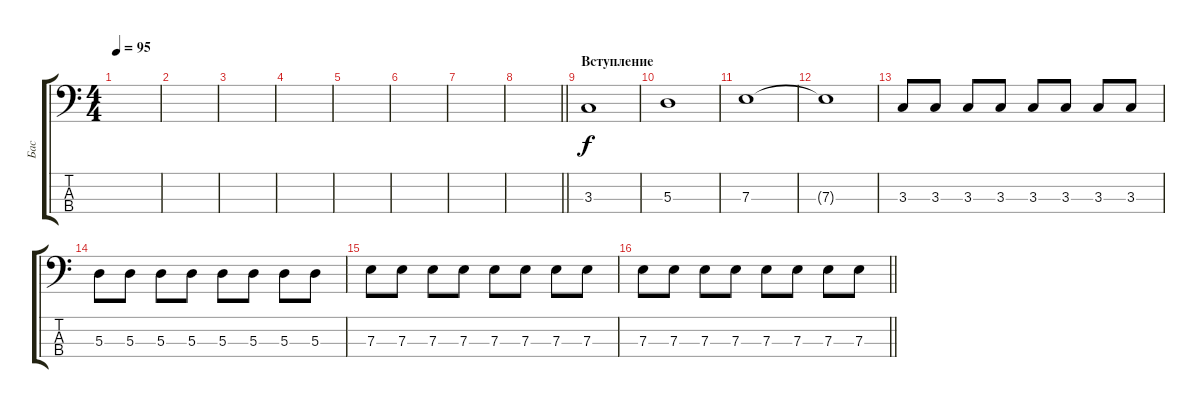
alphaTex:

\track ("Бас" "Бас") {instrument electricbassfinger}
\staff {score tabs}
\tuning (G2 D2 A1 D1) {hide}
\ts (4 4)
\tempo 95
\clef f4
\ks c
|
|
|
|
|
|
|
\barLineRight lightlight
|
\section ("" "Вступление")
3.3.1 |
5.3.1 |
7.3.1 |
7.3{t}.1 |
3.3.8 3.3.8 3.3.8 3.3.8 3.3.8 3.3.8 3.3.8 3.3.8 |
5.3.8 5.3.8 5.3.8 5.3.8 5.3.8 5.3.8 5.3.8 5.3.8 |
7.3.8 7.3.8 7.3.8 7.3.8 7.3.8 7.3.8 7.3.8 7.3.8 |
\barLineRight lightlight
7.3.8 7.3.8 7.3.8 7.3.8 7.3.8 7.3.8 7.3.8 7.3.8
